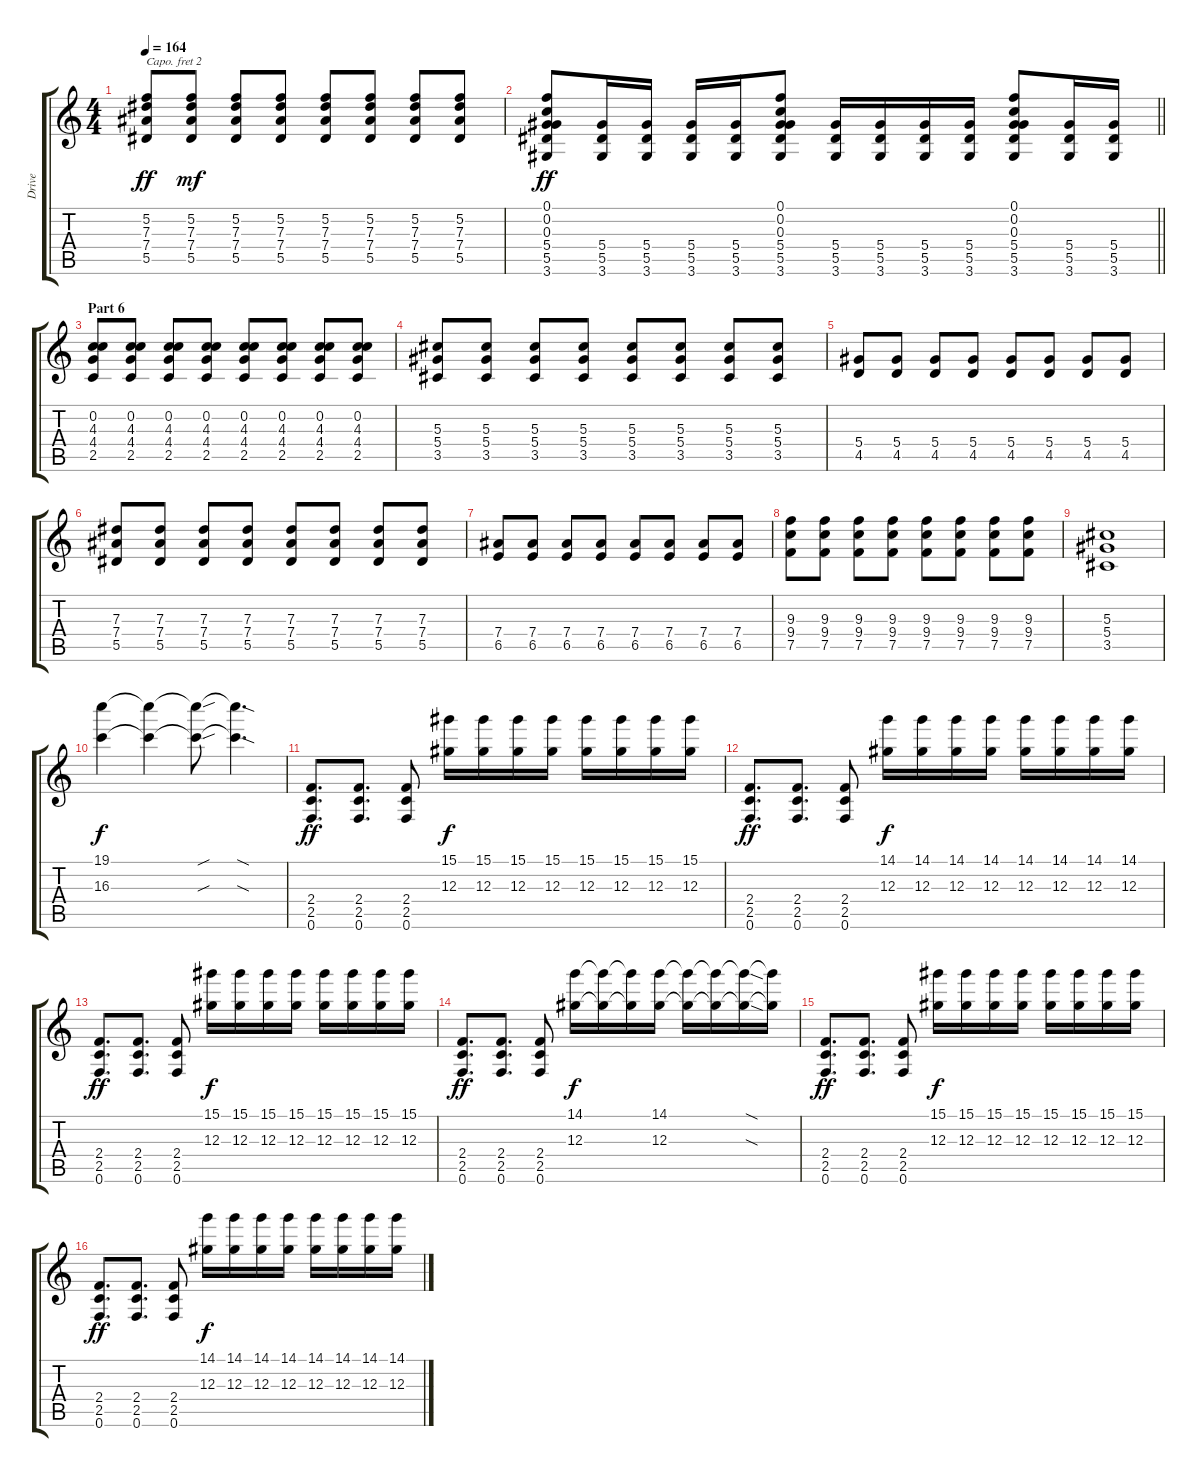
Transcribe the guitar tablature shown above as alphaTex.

\track ("Drive " "Drive ") {instrument overdrivenguitar}
\staff {score tabs}
\capo 2
\tuning (Eb4 Bb3 Gb3 Db3 Ab2 Eb2) {hide}
\ts (4 4)
\tempo 164
\clef g2
\ks c
(5.2 7.3 7.4 5.5).8{dy ff} (5.2 7.3 7.4 5.5).8{dy mf} (5.2 7.3 7.4 5.5).8 (5.2 7.3 7.4 5.5).8 (5.2 7.3 7.4 5.5).8 (5.2 7.3 7.4 5.5).8 (5.2 7.3 7.4 5.5).8 (5.2 7.3 7.4 5.5).8 |
\barLineRight lightlight
(0.1 0.2 0.3 5.4 5.5 3.6).8{dy ff} (5.4 5.5 3.6).16 (5.4 5.5 3.6).16 (5.4 5.5 3.6).16 (5.4 5.5 3.6).16 (0.1 0.2 0.3 5.4 5.5 3.6).8 (5.4 5.5 3.6).16 (5.4 5.5 3.6).16 (5.4 5.5 3.6).16 (5.4 5.5 3.6).16 (0.1 0.2 0.3 5.4 5.5 3.6).8 (5.4 5.5 3.6).16 (5.4 5.5 3.6).16 |
\section ("" "Part 6")
(0.2 4.3 4.4 2.5).8 (0.2 4.3 4.4 2.5).8 (0.2 4.3 4.4 2.5).8 (0.2 4.3 4.4 2.5).8 (0.2 4.3 4.4 2.5).8 (0.2 4.3 4.4 2.5).8 (0.2 4.3 4.4 2.5).8 (0.2 4.3 4.4 2.5).8 |
(5.3 5.4 3.5).8 (5.3 5.4 3.5).8 (5.3 5.4 3.5).8 (5.3 5.4 3.5).8 (5.3 5.4 3.5).8 (5.3 5.4 3.5).8 (5.3 5.4 3.5).8 (5.3 5.4 3.5).8 |
(5.4 4.5).8 (5.4 4.5).8 (5.4 4.5).8 (5.4 4.5).8 (5.4 4.5).8 (5.4 4.5).8 (5.4 4.5).8 (5.4 4.5).8 |
(7.3 7.4 5.5).8 (7.3 7.4 5.5).8 (7.3 7.4 5.5).8 (7.3 7.4 5.5).8 (7.3 7.4 5.5).8 (7.3 7.4 5.5).8 (7.3 7.4 5.5).8 (7.3 7.4 5.5).8 |
(7.4 6.5).8 (7.4 6.5).8 (7.4 6.5).8 (7.4 6.5).8 (7.4 6.5).8 (7.4 6.5).8 (7.4 6.5).8 (7.4 6.5).8 |
(9.3 9.4 7.5).8 (9.3 9.4 7.5).8 (9.3 9.4 7.5).8 (9.3 9.4 7.5).8 (9.3 9.4 7.5).8 (9.3 9.4 7.5).8 (9.3 9.4 7.5).8 (9.3 9.4 7.5).8 |
(5.3 5.4 3.5).1 |
(19.1 16.3).4{dy f} (19.1{t} 16.3{t}).4 (19.1{sou t} 16.3{sou t}).8 (19.1{sod t} 16.3{sod t}).4{d} |
(2.4 2.5 0.6).8{d dy ff} (2.4 2.5 0.6).8{d} (2.4 2.5 0.6).8 (15.1 12.3).16{dy f} (15.1 12.3).16 (15.1 12.3).16 (15.1 12.3).16 (15.1 12.3).16 (15.1 12.3).16 (15.1 12.3).16 (15.1 12.3).16 |
(2.4 2.5 0.6).8{d dy ff} (2.4 2.5 0.6).8{d} (2.4 2.5 0.6).8 (14.1 12.3).16{dy f} (14.1 12.3).16 (14.1 12.3).16 (14.1 12.3).16 (14.1 12.3).16 (14.1 12.3).16 (14.1 12.3).16 (14.1 12.3).16 |
(2.4 2.5 0.6).8{d dy ff} (2.4 2.5 0.6).8{d} (2.4 2.5 0.6).8 (15.1 12.3).16{dy f} (15.1 12.3).16 (15.1 12.3).16 (15.1 12.3).16 (15.1 12.3).16 (15.1 12.3).16 (15.1 12.3).16 (15.1 12.3).16 |
(2.4 2.5 0.6).8{d dy ff} (2.4 2.5 0.6).8{d} (2.4 2.5 0.6).8 (14.1 12.3).16{dy f} (14.1{t} 12.3{t}).16 (14.1{t} 12.3{t}).16 (14.1 12.3).16 (14.1{t} 12.3{t}).16 (14.1{t} 12.3{t}).16 (14.1{sod t} 12.3{sod t}).16 (14.1{t} 12.3{t}).16 |
(2.4 2.5 0.6).8{d dy ff} (2.4 2.5 0.6).8{d} (2.4 2.5 0.6).8 (15.1 12.3).16{dy f} (15.1 12.3).16 (15.1 12.3).16 (15.1 12.3).16 (15.1 12.3).16 (15.1 12.3).16 (15.1 12.3).16 (15.1 12.3).16 |
(2.4 2.5 0.6).8{d dy ff} (2.4 2.5 0.6).8{d} (2.4 2.5 0.6).8 (14.1 12.3).16{dy f} (14.1 12.3).16 (14.1 12.3).16 (14.1 12.3).16 (14.1 12.3).16 (14.1 12.3).16 (14.1 12.3).16 (14.1 12.3).16
